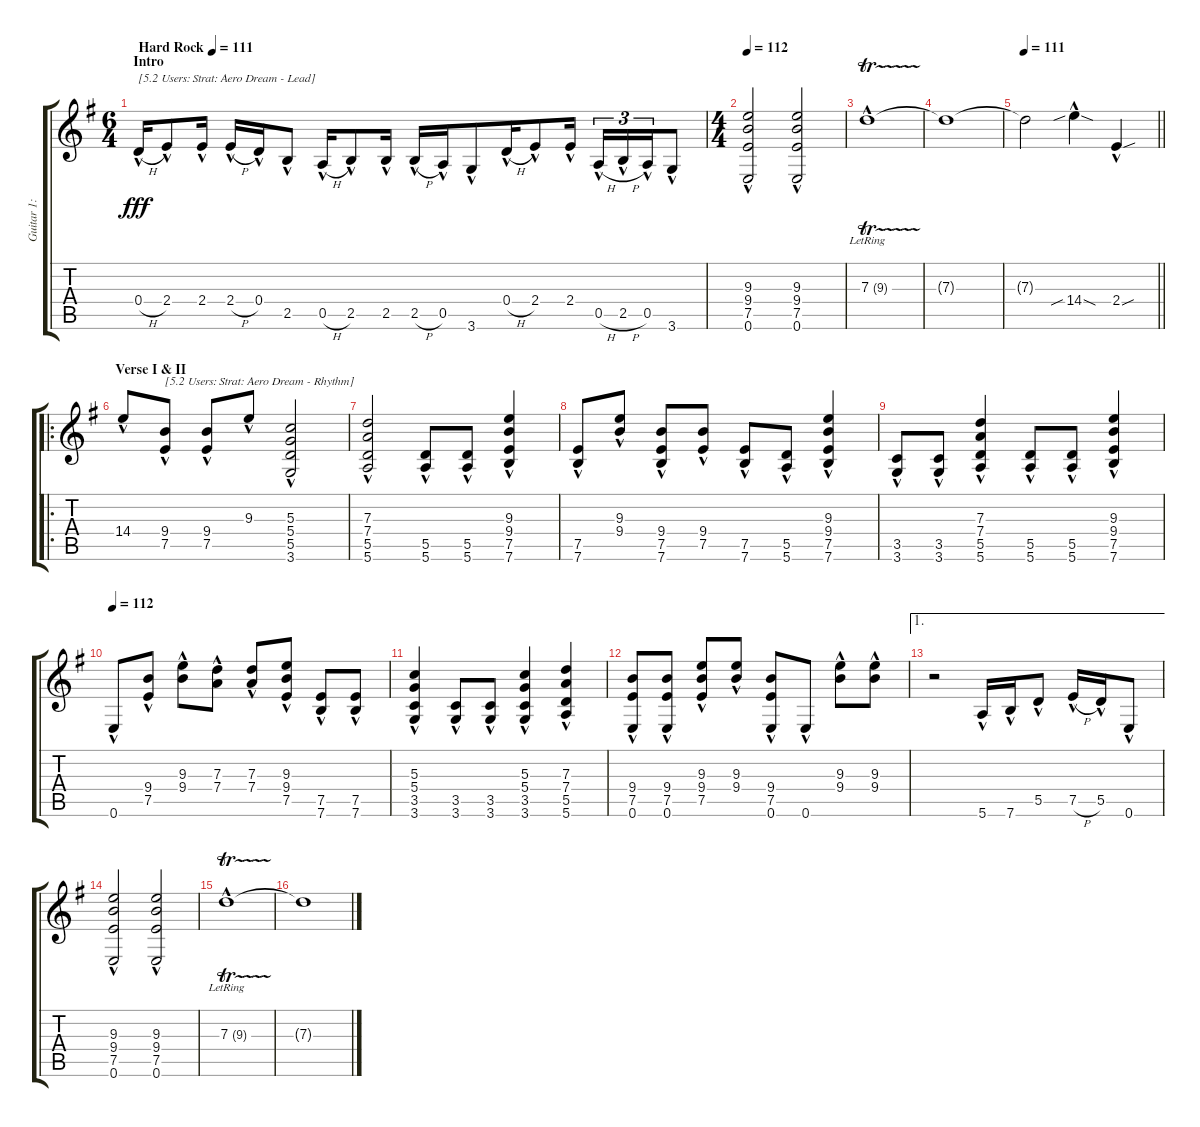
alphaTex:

\track ("Guitar 1: Mick" "Guitar 1: ") {instrument distortionguitar}
\staff {score tabs}
\tuning (E4 B3 G3 D3 A2 E2) {hide}
\ts (6 4)
\section ("" "Intro")
\tempo (111 "Hard Rock")
\clef g2
\ks g
0.4{h hac}.16{txt "[5.2 Users: Strat: Aero Dream - Lead]" dy fff instrument distortionguitar beam merge} 2.4{hac}.8{beam merge} 2.4{hac}.16{beam split} 2.4{h hac}.16{beam merge} 0.4{hac}.16{beam merge} 2.5{hac}.8{beam split} 0.5{h hac}.16{beam merge} 2.5{hac}.8{beam merge} 2.5{hac}.16{beam split} 2.5{h hac}.16{beam merge} 0.5{hac}.16{beam merge} 3.6{hac}.8{beam merge} 0.4{h hac}.16{beam merge} 2.4{hac}.8{beam merge} 2.4{hac}.16{beam split} 0.5{h hac}.16{tu (3 2) beam merge} 2.5{h hac}.16{tu (3 2) beam merge} 0.5{hac}.16{tu (3 2) beam merge} 3.6{hac}.8 |
\ts (4 4)
\tempo 112
(9.3{hac} 9.4{hac} 7.5{hac} 0.6{hac}).2 (9.3{hac} 9.4{hac} 7.5{hac} 0.6{hac}).2 |
7.3{tr (9 16) hac lr}.1 |
7.3{t}.1 |
\tempo 111
\barLineRight lightlight
7.3{t}.2 14.4{sib sod hac}.4 2.4{sou hac}.4 |
\ro
\section ("" "Verse I & II")
14.4{hac}.8 (9.4{hac} 7.5{hac}).8{txt "[5.2 Users: Strat: Aero Dream - Rhythm]" volume 12 instrument distortionguitar} (9.4{hac} 7.5{hac}).8 9.3{hac}.8 (5.3{hac} 5.4{hac} 5.5{hac} 3.6{hac}).2 |
(7.3{hac} 7.4{hac} 5.5{hac} 5.6{hac}).2 (5.5{hac} 5.6{hac}).8 (5.5{hac} 5.6{hac}).8 (9.3{hac} 9.4{hac} 7.5{hac} 7.6{hac}).4 |
(7.5{hac} 7.6{hac}).8 (9.3{hac} 9.4{hac}).8 (9.4{hac} 7.5{hac} 7.6{hac}).8 (9.4{hac} 7.5{hac}).8 (7.5{hac} 7.6{hac}).8 (5.5{hac} 5.6{hac}).8 (9.3{hac} 9.4{hac} 7.5{hac} 7.6{hac}).4 |
(3.5{hac} 3.6{hac}).8 (3.5{hac} 3.6{hac}).8 (7.3{hac} 7.4{hac} 5.5{hac} 5.6{hac}).4 (5.5{hac} 5.6{hac}).8 (5.5{hac} 5.6{hac}).8 (9.3{hac} 9.4{hac} 7.5{hac} 7.6{hac}).4 |
\tempo 112
0.6{hac}.8 (9.4{hac} 7.5{hac}).8 (9.3{hac} 9.4{hac}).8 (7.3{hac} 7.4{hac}).8 (7.3{hac} 7.4{hac}).8 (9.3{hac} 9.4{hac} 7.5{hac}).8 (7.5{hac} 7.6{hac}).8 (7.5{hac} 7.6{hac}).8 |
(5.3{hac} 5.4{hac} 3.5{hac} 3.6{hac}).4 (3.5{hac} 3.6{hac}).8 (3.5{hac} 3.6{hac}).8 (5.3{hac} 5.4{hac} 3.5{hac} 3.6{hac}).4 (7.3{hac} 7.4{hac} 5.5{hac} 5.6{hac}).4 |
(9.4{hac} 7.5{hac} 0.6{hac}).8 (9.4{hac} 7.5{hac} 0.6{hac}).8 (9.3{hac} 9.4{hac} 7.5{hac}).8 (9.3{hac} 9.4{hac}).8 (9.4{hac} 7.5{hac} 0.6{hac}).8 0.6{hac}.8 (9.3{hac} 9.4{hac}).8 (9.3{hac} 9.4{hac}).8 |
\ae 1
r.2 5.6{hac}.16 7.6{hac}.16 5.5{hac}.8 7.5{h hac}.16 5.5{hac}.16 0.6{hac}.8 |
(9.3{hac} 9.4{hac} 7.5{hac} 0.6{hac}).2 (9.3{hac} 9.4{hac} 7.5{hac} 0.6{hac}).2 |
7.3{tr (9 16) hac lr}.1 |
7.3{t}.1
